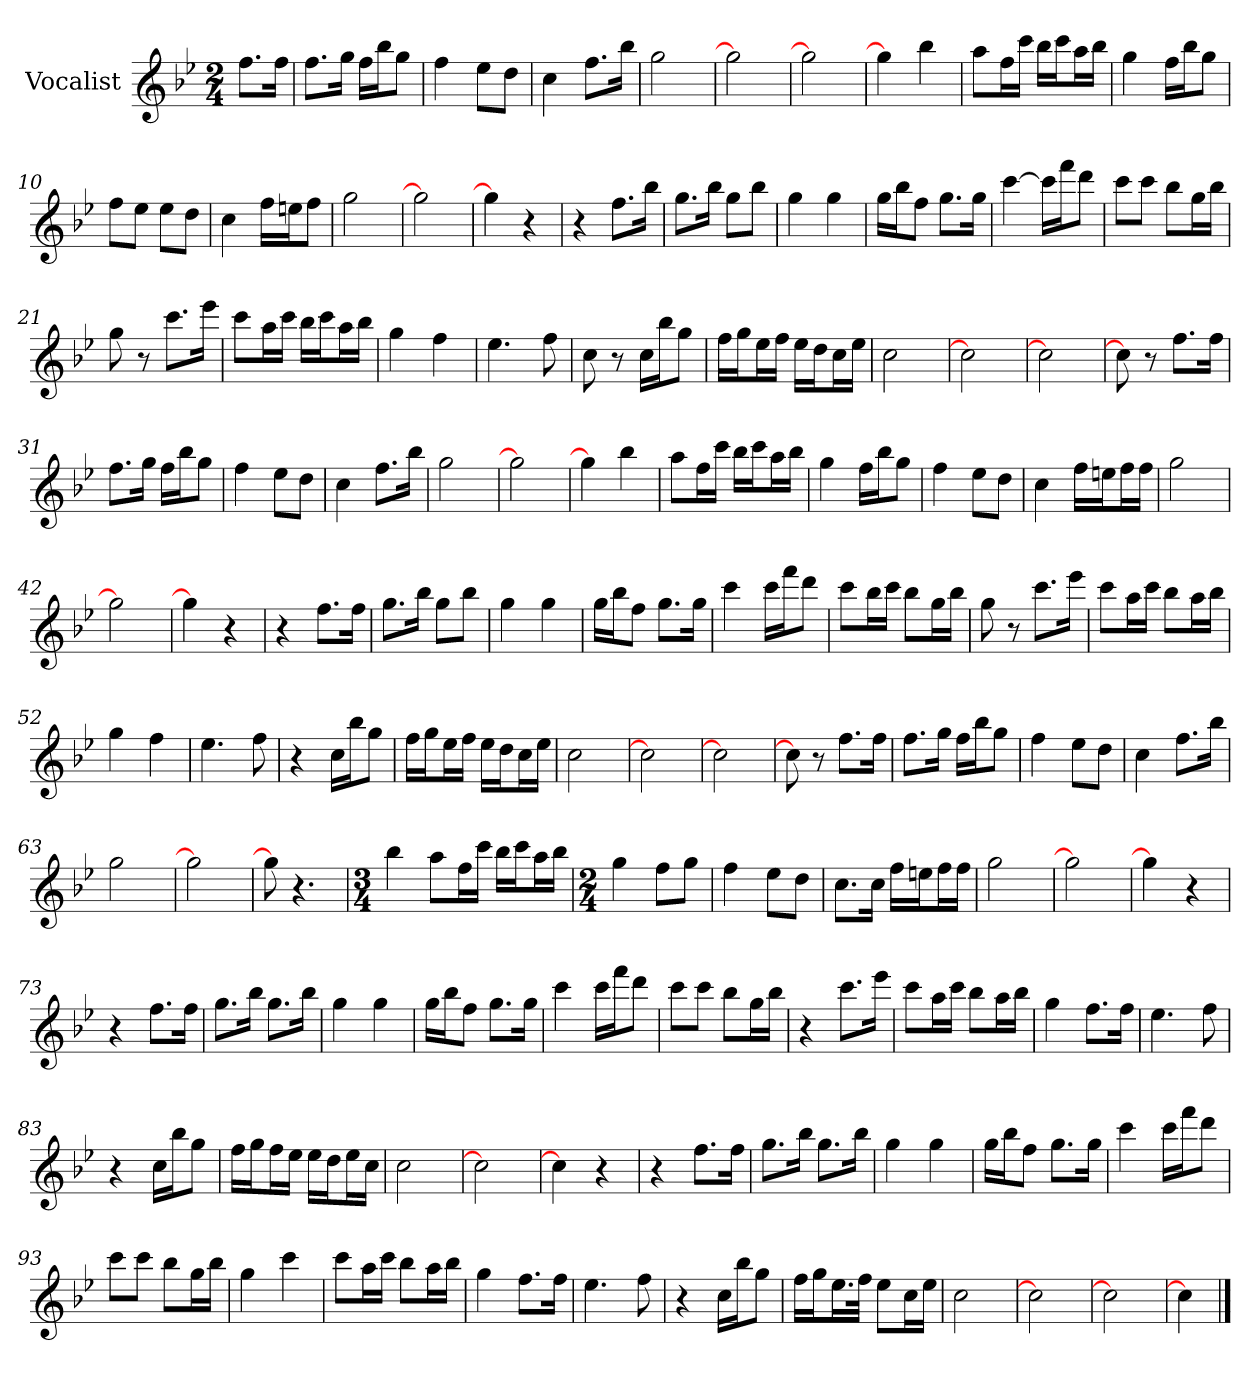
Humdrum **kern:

**kern
*part1
*staff1
*I"Vocalist
*k[b-e-]
*B-:
*M2/4
=
8.ffL
16ffJk
=1
8.ffL
16ggJk
16ffLL
16bb-J
8ggJ
=2
4ff
8ee-L
8ddJ
=3
4cc
8.ffL
16bb-Jk
=4
2gg
=5
2gg]
=6
2gg]
=7
4gg]
4bb-
=8
8aaL
16ffL
16cccJJ
16bb-LL
16cccJ
16aaL
16bb-JJ
=9
4gg
16ffLL
16bb-J
8ggJ
=10
8ffL
8ee-J
8ee-L
8ddJ
=11
4cc
16ffLL
16eenJ
8ffJ
=12
2gg
=13
2gg]
=14
4gg]
4r
=15
4r
8.ffL
16bb-Jk
=16
8.ggL
16bb-Jk
8ggL
8bb-J
=17
4gg
4gg
=18
16ggLL
16bb-J
8ffJ
8.ggL
16ggJk
=19
[4ccc
16cccLL]
16fffJ
8dddJ
=20
8cccL
8cccJ
8bb-L
16ggL
16bb-JJ
=21
8gg
8r
8.cccL
16eee-Jk
=22
8cccL
16aaL
16cccJJ
16bb-LL
16cccJ
16aaL
16bb-JJ
=23
4gg
4ff
=24
4.ee-
8ff
=25
8cc
8r
16ccLL
16bb-J
8ggJ
=26
16ffLL
16ggJ
16ee-L
16ffJJ
16ee-LL
16ddJ
16ccL
16ee-JJ
=27
2cc
=28
2cc]
=29
2cc]
=30
8cc]
8r
8.ffL
16ffJk
=31
8.ffL
16ggJk
16ffLL
16bb-J
8ggJ
=32
4ff
8ee-L
8ddJ
=33
4cc
8.ffL
16bb-Jk
=34
2gg
=35
2gg]
=36
4gg]
4bb-
=37
8aaL
16ffL
16cccJJ
16bb-LL
16cccJ
16aaL
16bb-JJ
=38
4gg
16ffLL
16bb-J
8ggJ
=39
4ff
8ee-L
8ddJ
=40
4cc
16ffLL
16eenJ
16ffL
16ffJJ
=41
2gg
=42
2gg]
=43
4gg]
4r
=44
4r
8.ffL
16ffJk
=45
8.ggL
16bb-Jk
8ggL
8bb-J
=46
4gg
4gg
=47
16ggLL
16bb-J
8ffJ
8.ggL
16ggJk
=48
4ccc
16cccLL
16fffJ
8dddJ
=49
8cccL
16bb-L
16cccJJ
8bb-L
16ggL
16bb-JJ
=50
8gg
8r
8.cccL
16eee-Jk
=51
8cccL
16aaL
16cccJJ
8bb-L
16aaL
16bb-JJ
=52
4gg
4ff
=53
4.ee-
8ff
=54
4r
16ccLL
16bb-J
8ggJ
=55
16ffLL
16ggJ
16ee-L
16ffJJ
16ee-LL
16ddJ
16ccL
16ee-JJ
=56
2cc
=57
2cc]
=58
2cc]
=59
8cc]
8r
8.ffL
16ffJk
=60
8.ffL
16ggJk
16ffLL
16bb-J
8ggJ
=61
4ff
8ee-L
8ddJ
=62
4cc
8.ffL
16bb-Jk
=63
2gg
=64
2gg]
=65
8gg]
4.r
=66
*M3/4
4bb-
8aaL
16ffL
16cccJJ
16bb-LL
16cccJ
16aaL
16bb-JJ
=67
*M2/4
4gg
8ffL
8ggJ
=68
4ff
8ee-L
8ddJ
=69
8.ccL
16ccJk
16ffLL
16eenJ
16ffL
16ffJJ
=70
2gg
=71
2gg]
=72
4gg]
4r
=73
4r
8.ffL
16ffJk
=74
8.ggL
16bb-Jk
8.ggL
16bb-Jk
=75
4gg
4gg
=76
16ggLL
16bb-J
8ffJ
8.ggL
16ggJk
=77
4ccc
16cccLL
16fffJ
8dddJ
=78
8cccL
8cccJ
8bb-L
16ggL
16bb-JJ
=79
4r
8.cccL
16eee-Jk
=80
8cccL
16aaL
16cccJJ
8bb-L
16aaL
16bb-JJ
=81
4gg
8.ffL
16ffJk
=82
4.ee-
8ff
=83
4r
16ccLL
16bb-J
8ggJ
=84
16ffLL
16ggJ
16ffL
16ee-JJ
16ee-LL
16ddJ
16ee-L
16ccJJ
=85
2cc
=86
2cc]
=87
4cc]
4r
=88
4r
8.ffL
16ffJk
=89
8.ggL
16bb-Jk
8.ggL
16bb-Jk
=90
4gg
4gg
=91
16ggLL
16bb-J
8ffJ
8.ggL
16ggJk
=92
4ccc
16cccLL
16fffJ
8dddJ
=93
8cccL
8cccJ
8bb-L
16ggL
16bb-JJ
=94
4gg
4ccc
=95
8cccL
16aaL
16cccJJ
8bb-L
16aaL
16bb-JJ
=96
4gg
8.ffL
16ffJk
=97
4.ee-
8ff
=98
4r
16ccLL
16bb-J
8ggJ
=99
16ffLL
16ggJ
16.ee-L
32ffJJk
8ee-L
16ccL
16ee-JJ
=100
2cc
=101
2cc]
=102
2cc]
=103
4cc]
==
*-
